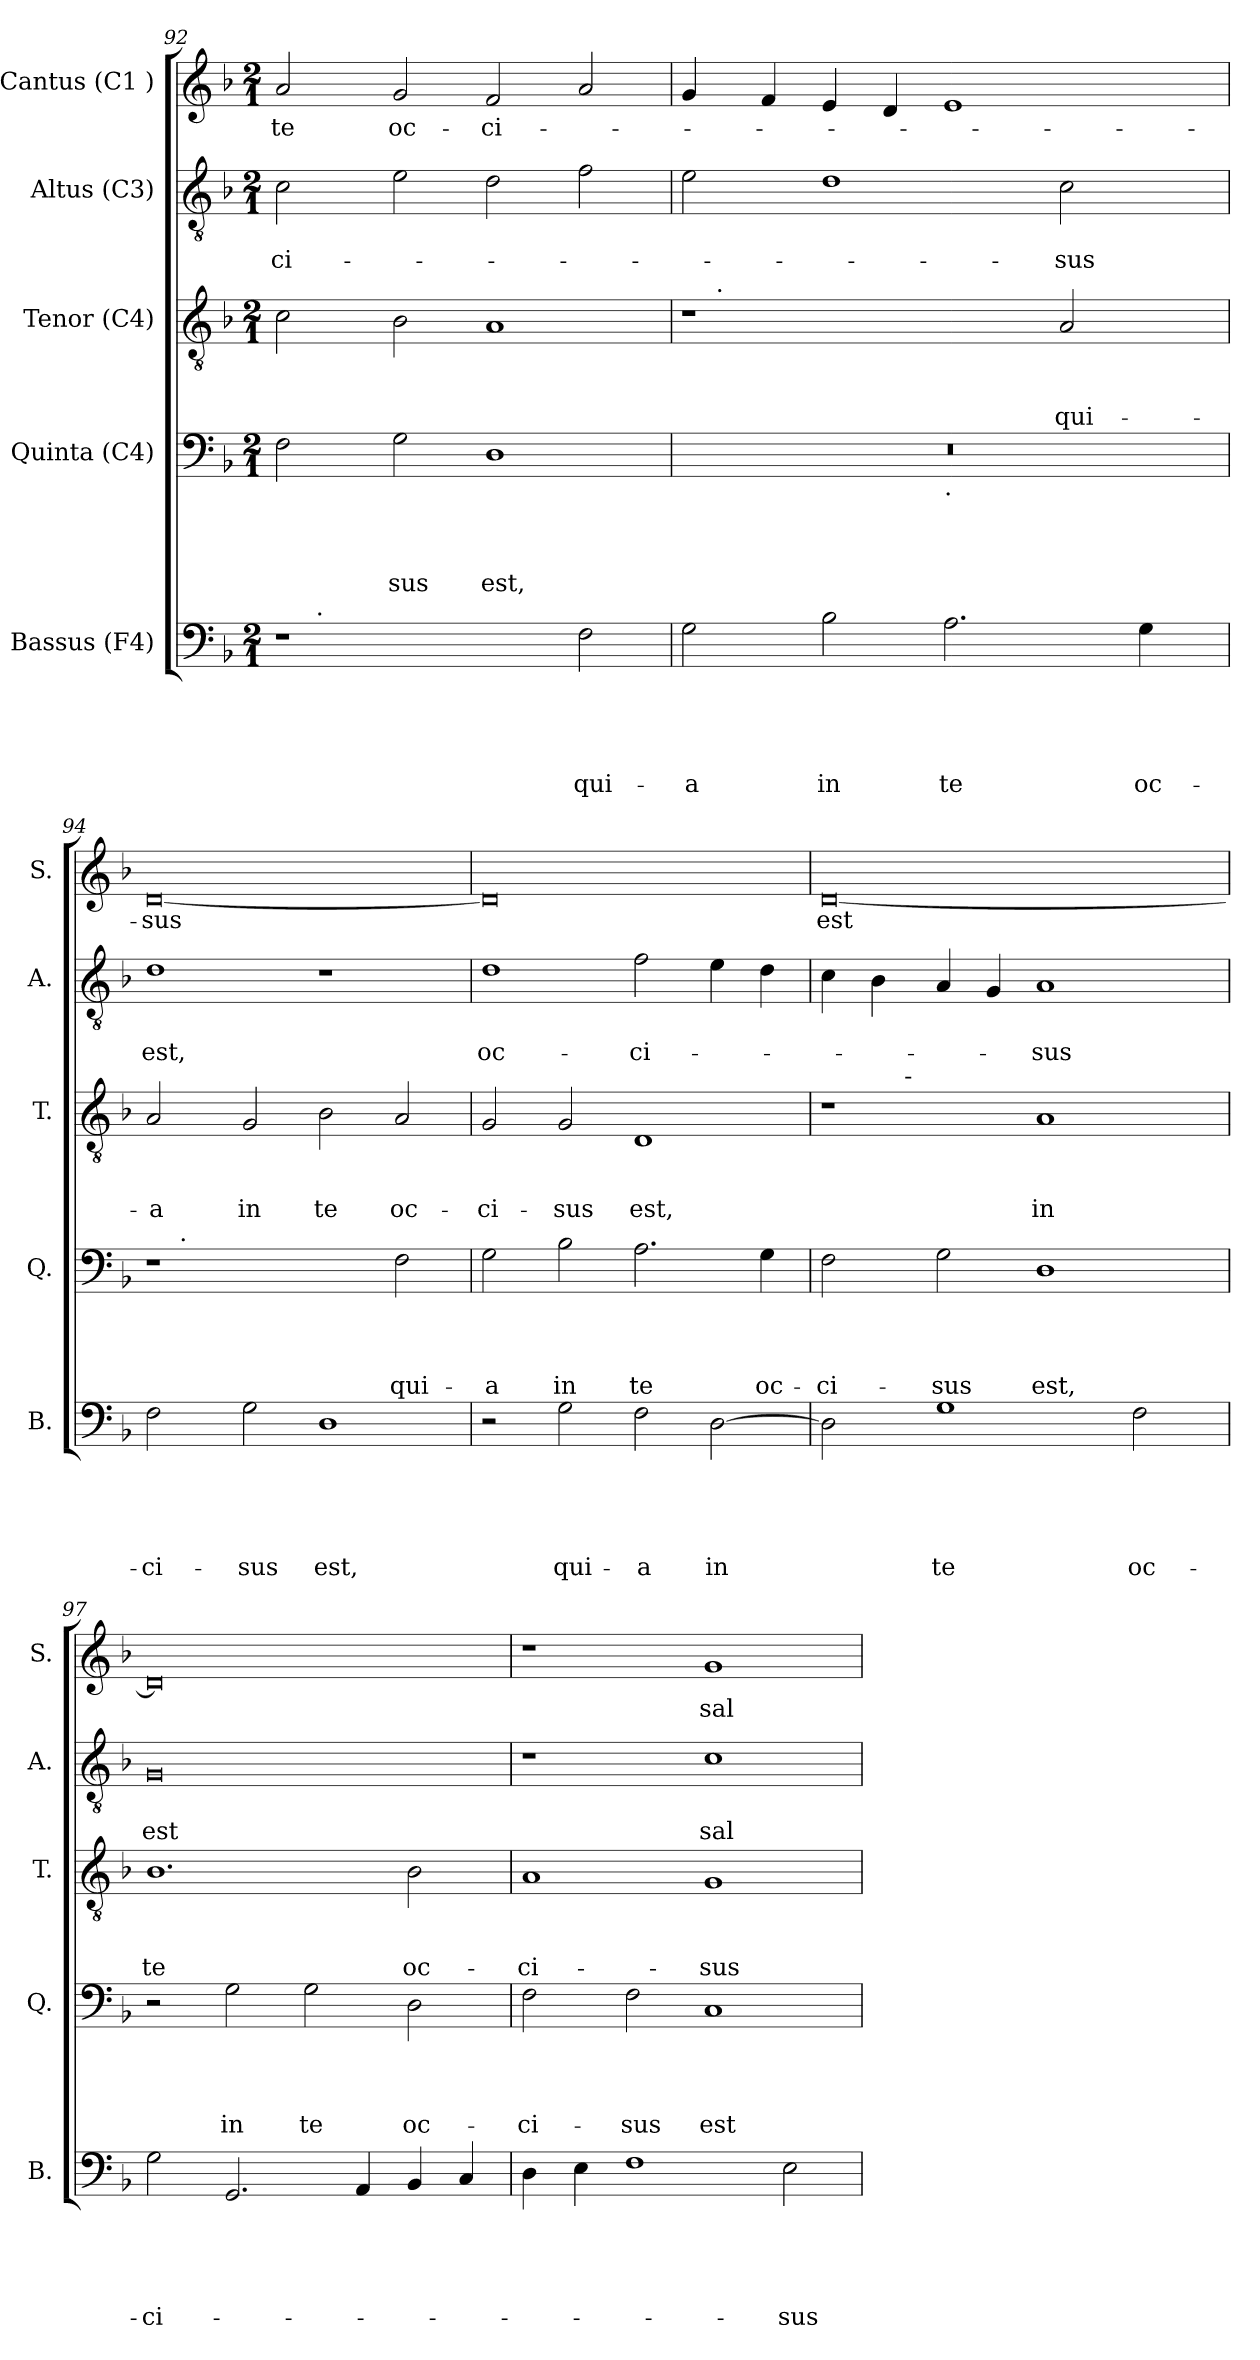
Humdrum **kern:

**kern	**text	**text	**text	**text	**text	**kern	**text	**text	**text	**text	**kern	**text	**text	**text	**kern	**text	**text	**kern	**text
*part5	*part5	*part5	*part5	*part5	*part5	*part4	*part4	*part4	*part4	*part4	*part3	*part3	*part3	*part3	*part2	*part2	*part2	*part1	*part1
*staff5	*staff5	*staff5	*staff5	*staff5	*staff5	*staff4	*staff4	*staff4	*staff4	*staff4	*staff3	*staff3	*staff3	*staff3	*staff2	*staff2	*staff2	*staff1	*staff1
*I"Bassus (F4)	*	*	*	*	*	*I"Quinta (C4)	*	*	*	*	*I"Tenor (C4)	*	*	*	*I"Altus (C3)	*	*	*I"Cantus (C1 )	*
*I'B.	*	*	*	*	*	*I'Q.	*	*	*	*	*I'T.	*	*	*	*I'A.	*	*	*I'S.	*
*clefF4	*	*	*	*	*	*clefF4	*	*	*	*	*clefGv2	*	*	*	*clefGv2	*	*	*clefG2	*
*k[b-]	*	*	*	*	*	*k[b-]	*	*	*	*	*k[b-]	*	*	*	*k[b-]	*	*	*k[b-]	*
*F:	*	*	*	*	*	*F:	*	*	*	*	*F:	*	*	*	*F:	*	*	*F:	*
*M2/1	*	*	*	*	*	*M2/1	*	*	*	*	*M2/1	*	*	*	*M2/1	*	*	*M2/1	*
=92	=92	=92	=92	=92	=92	=92	=92	=92	=92	=92	=92	=92	=92	=92	=92	=92	=92	=92	=92
!	!	!	!	!	!	!	!	!	!	!	!	!	!	!	!	!	!LO:LY:b	!	!LO:LY:b
*^	*	*	*	*	*	*	*	*	*	*	*	*	*	*	*	*	*	*	*
1r	8ryy	.	.	.	.	.	2F\	.	.	.	.	2c\	.	.	.	2c\	.	-ci-	2a/	te
!	!LO:TX:a:t=.	!	!	!	!	!	!	!	!	!	!	!	!	!	!	!	!	!	!	!
.	1...ryy	.	.	.	.	.	.	.	.	.	.	.	.	.	.	.	.	.	.	.
!	!	!	!	!	!	!	!	!	!	!	!LO:LY:b	!	!	!	!	!	!	!	!	!LO:LY:b
.	.	.	.	.	.	.	2G\	.	.	.	-sus	2B-\	.	.	.	2e\	.	.	2g/	oc-
!	!	!	!	!	!	!	!	!	!	!	!LO:LY:b	!	!	!	!	!	!	!	!	!LO:LY:b
2ryy	.	.	.	.	.	.	1D	.	.	.	est,	1A	.	.	.	2d\	.	.	2f/	-ci-
!	!	!	!	!	!	!LO:LY:b	!	!	!	!	!	!	!	!	!	!	!	!	!	!
2F\	.	.	.	.	.	qui-	.	.	.	.	.	.	.	.	.	2f\	.	.	2a/	.
=93	=93	=93	=93	=93	=93	=93	=93	=93	=93	=93	=93	=93	=93	=93	=93	=93	=93	=93	=93	=93
!	!	!	!	!	!	!LO:LY:b	!	!	!	!	!	!	!	!	!	!	!	!	!	!
*v	*v	*	*	*	*	*	*^	*	*	*	*	*^	*	*	*	*	*	*	*	*
2G\	.	.	.	.	-a	0r	1ryy	.	.	.	.	1r	16.ryy	.	.	.	2e\	.	.	4g/	.
!	!	!	!	!	!	!	!	!	!	!	!	!	!LO:TX:a:t=.	!	!	!	!	!	!	!	!
.	.	.	.	.	.	.	.	.	.	.	.	.	1ryy	.	.	.	.	.	.	.	.
.	.	.	.	.	.	.	.	.	.	.	.	.	.	.	.	.	.	.	.	4f/	.
!	!	!	!	!	!LO:LY:b	!	!	!	!	!	!	!	!	!	!	!	!	!	!	!	!
2B-\	.	.	.	.	in	.	.	.	.	.	.	.	.	.	.	.	1d	.	.	4e/	.
.	.	.	.	.	.	.	.	.	.	.	.	.	.	.	.	.	.	.	.	4d/	.
!	!	!	!	!	!	!	!LO:TX:b:t=.	!	!	!	!	!	!	!	!	!	!	!	!	!	!
!	!	!	!	!	!LO:LY:b	!	!	!	!	!	!	!	!	!	!	!	!	!	!	!	!
2.A\	.	.	.	.	te	.	1ryy	.	.	.	.	2ryy	.	.	.	.	.	.	.	1e	.
.	.	.	.	.	.	.	.	.	.	.	.	.	2ryy	.	.	.	.	.	.	.	.
!	!	!	!	!	!	!	!	!	!	!	!	!	!	!	!	!LO:LY:b	!	!	!LO:LY:b	!	!
.	.	.	.	.	.	.	.	.	.	.	.	2A/	.	.	.	qui-	2c\	.	-sus	.	.
.	.	.	.	.	.	.	.	.	.	.	.	.	4ryy	.	.	.	.	.	.	.	.
!	!	!	!	!	!LO:LY:b	!	!	!	!	!	!	!	!	!	!	!	!	!	!	!	!
4G\	.	.	.	.	oc-	.	.	.	.	.	.	.	.	.	.	.	.	.	.	.	.
.	.	.	.	.	.	.	.	.	.	.	.	.	8ryy	.	.	.	.	.	.	.	.
.	.	.	.	.	.	.	.	.	.	.	.	.	32ryy	.	.	.	.	.	.	.	.
=94	=94	=94	=94	=94	=94	=94	=94	=94	=94	=94	=94	=94	=94	=94	=94	=94	=94	=94	=94	=94	=94
!	!	!	!	!	!LO:LY:b	!	!	!	!	!	!	!	!	!	!	!LO:LY:b	!	!	!LO:LY:b	!	!LO:LY:b
*	*	*	*	*	*	*	*	*	*	*	*	*v	*v	*	*	*	*	*	*	*	*
2F\	.	.	.	.	-ci-	1r	8ryy	.	.	.	.	2A/	.	.	-a	1d	.	est,	[<0d	-sus
!	!	!	!	!	!	!	!LO:TX:a:t=.	!	!	!	!	!	!	!	!	!	!	!	!	!
.	.	.	.	.	.	.	1...ryy	.	.	.	.	.	.	.	.	.	.	.	.	.
!	!	!	!	!	!LO:LY:b	!	!	!	!	!	!	!	!	!	!LO:LY:b	!	!	!	!	!
2G\	.	.	.	.	-sus	.	.	.	.	.	.	2G/	.	.	in	.	.	.	.	.
!	!	!	!	!	!LO:LY:b	!	!	!	!	!	!	!	!	!	!LO:LY:b	!	!	!	!	!
1D	.	.	.	.	est,	2ryy	.	.	.	.	.	2B-\	.	.	te	1r	.	.	.	.
!	!	!	!	!	!	!	!	!	!	!	!LO:LY:b	!	!	!	!LO:LY:b	!	!	!	!	!
.	.	.	.	.	.	2F\	.	.	.	.	qui-	2A/	.	.	oc-	.	.	.	.	.
=95	=95	=95	=95	=95	=95	=95	=95	=95	=95	=95	=95	=95	=95	=95	=95	=95	=95	=95	=95	=95
!	!	!	!	!	!	!	!	!	!	!	!LO:LY:b	!	!	!	!LO:LY:b	!	!	!LO:LY:b	!	!
*	*	*	*	*	*	*v	*v	*	*	*	*	*	*	*	*	*	*	*	*	*
2r	.	.	.	.	.	2G\	.	.	.	-a	2G/	.	.	-ci-	1d	.	oc-	0d]	.
!	!	!	!	!	!LO:LY:b	!	!	!	!	!LO:LY:b	!	!	!	!LO:LY:b	!	!	!	!	!
2G\	.	.	.	.	qui-	2B-\	.	.	.	in	2G/	.	.	-sus	.	.	.	.	.
!	!	!	!	!	!LO:LY:b	!	!	!	!	!LO:LY:b	!	!	!	!LO:LY:b	!	!	!LO:LY:b	!	!
2F\	.	.	.	.	-a	2.A\	.	.	.	te	1D	.	.	est,	2f\	.	-ci-	.	.
!	!	!	!	!	!LO:LY:b	!	!	!	!	!	!	!	!	!	!	!	!	!	!
[>2D\	.	.	.	.	in	.	.	.	.	.	.	.	.	.	4e\	.	.	.	.
!	!	!	!	!	!	!	!	!	!	!LO:LY:b	!	!	!	!	!	!	!	!	!
.	.	.	.	.	.	4G\	.	.	.	oc-	.	.	.	.	4d\	.	.	.	.
!!LO:PB:g=z
=96	=96	=96	=96	=96	=96	=96	=96	=96	=96	=96	=96	=96	=96	=96	=96	=96	=96	=96	=96
!	!	!	!	!	!	!	!	!	!	!LO:LY:b	!	!	!	!	!	!	!	!	!LO:LY:b
*	*	*	*	*	*	*	*	*	*	*	*^	*	*	*	*	*	*	*	*
2D\]	.	.	.	.	.	2F\	.	.	.	-ci-	1r	4.ryy	.	.	.	4c\	.	.	[<0d	est
.	.	.	.	.	.	.	.	.	.	.	.	.	.	.	.	4B-\	.	.	.	.
!	!	!	!	!	!	!	!	!	!	!	!	!LO:TX:a:t=-	!	!	!	!	!	!	!	!
.	.	.	.	.	.	.	.	.	.	.	.	1ryy	.	.	.	.	.	.	.	.
!	!	!	!	!	!LO:LY:b	!	!	!	!	!LO:LY:b	!	!	!	!	!	!	!	!	!	!
1G	.	.	.	.	te	2G\	.	.	.	-sus	.	.	.	.	.	4A/	.	.	.	.
.	.	.	.	.	.	.	.	.	.	.	.	.	.	.	.	4G/	.	.	.	.
!	!	!	!	!	!	!	!	!	!	!LO:LY:b	!	!	!	!	!LO:LY:b	!	!	!LO:LY:b	!	!
.	.	.	.	.	.	1D	.	.	.	est,	1A	.	.	.	in	1A	.	-sus	.	.
.	.	.	.	.	.	.	.	.	.	.	.	2ryy	.	.	.	.	.	.	.	.
!	!	!	!	!	!LO:LY:b	!	!	!	!	!	!	!	!	!	!	!	!	!	!	!
2F\	.	.	.	.	oc-	.	.	.	.	.	.	.	.	.	.	.	.	.	.	.
.	.	.	.	.	.	.	.	.	.	.	.	8ryy	.	.	.	.	.	.	.	.
=97	=97	=97	=97	=97	=97	=97	=97	=97	=97	=97	=97	=97	=97	=97	=97	=97	=97	=97	=97	=97
!	!	!	!	!	!LO:LY:b	!	!	!	!	!	!	!	!	!	!LO:LY:b	!	!	!LO:LY:b	!	!
*	*	*	*	*	*	*	*	*	*	*	*v	*v	*	*	*	*	*	*	*	*
2G\	.	.	.	.	-ci-	2r	.	.	.	.	1.B-	.	.	te	0G	.	est	0d]	.
!	!	!	!	!	!	!	!	!	!	!LO:LY:b	!	!	!	!	!	!	!	!	!
2.GG/	.	.	.	.	.	2G\	.	.	.	in	.	.	.	.	.	.	.	.	.
!	!	!	!	!	!	!	!	!	!	!LO:LY:b	!	!	!	!	!	!	!	!	!
.	.	.	.	.	.	2G\	.	.	.	te	.	.	.	.	.	.	.	.	.
4AA/	.	.	.	.	.	.	.	.	.	.	.	.	.	.	.	.	.	.	.
!	!	!	!	!	!	!	!	!	!	!LO:LY:b	!	!	!	!LO:LY:b	!	!	!	!	!
4BB-/	.	.	.	.	.	2D\	.	.	.	oc-	2B-\	.	.	oc-	.	.	.	.	.
4C/	.	.	.	.	.	.	.	.	.	.	.	.	.	.	.	.	.	.	.
=98	=98	=98	=98	=98	=98	=98	=98	=98	=98	=98	=98	=98	=98	=98	=98	=98	=98	=98	=98
!	!	!	!	!	!	!	!	!	!	!LO:LY:b	!	!	!	!LO:LY:b	!	!	!	!	!
4D\	.	.	.	.	.	2F\	.	.	.	-ci-	1A	.	.	-ci-	1r	.	.	1r	.
4E\	.	.	.	.	.	.	.	.	.	.	.	.	.	.	.	.	.	.	.
!	!	!	!	!	!	!	!	!	!	!LO:LY:b	!	!	!	!	!	!	!	!	!
1F	.	.	.	.	.	2F\	.	.	.	-sus	.	.	.	.	.	.	.	.	.
!	!	!	!	!	!	!	!	!	!	!LO:LY:b	!	!	!	!LO:LY:b	!	!	!LO:LY:b	!	!LO:LY:b
.	.	.	.	.	.	1C	.	.	.	est	1G	.	.	-sus	1c	.	sal-	1g	sal-
!	!	!	!	!	!LO:LY:b	!	!	!	!	!	!	!	!	!	!	!	!	!	!
2E\	.	.	.	.	-sus	.	.	.	.	.	.	.	.	.	.	.	.	.	.
=	=	=	=	=	=	=	=	=	=	=	=	=	=	=	=	=	=	=	=
*-	*-	*-	*-	*-	*-	*-	*-	*-	*-	*-	*-	*-	*-	*-	*-	*-	*-	*-	*-
